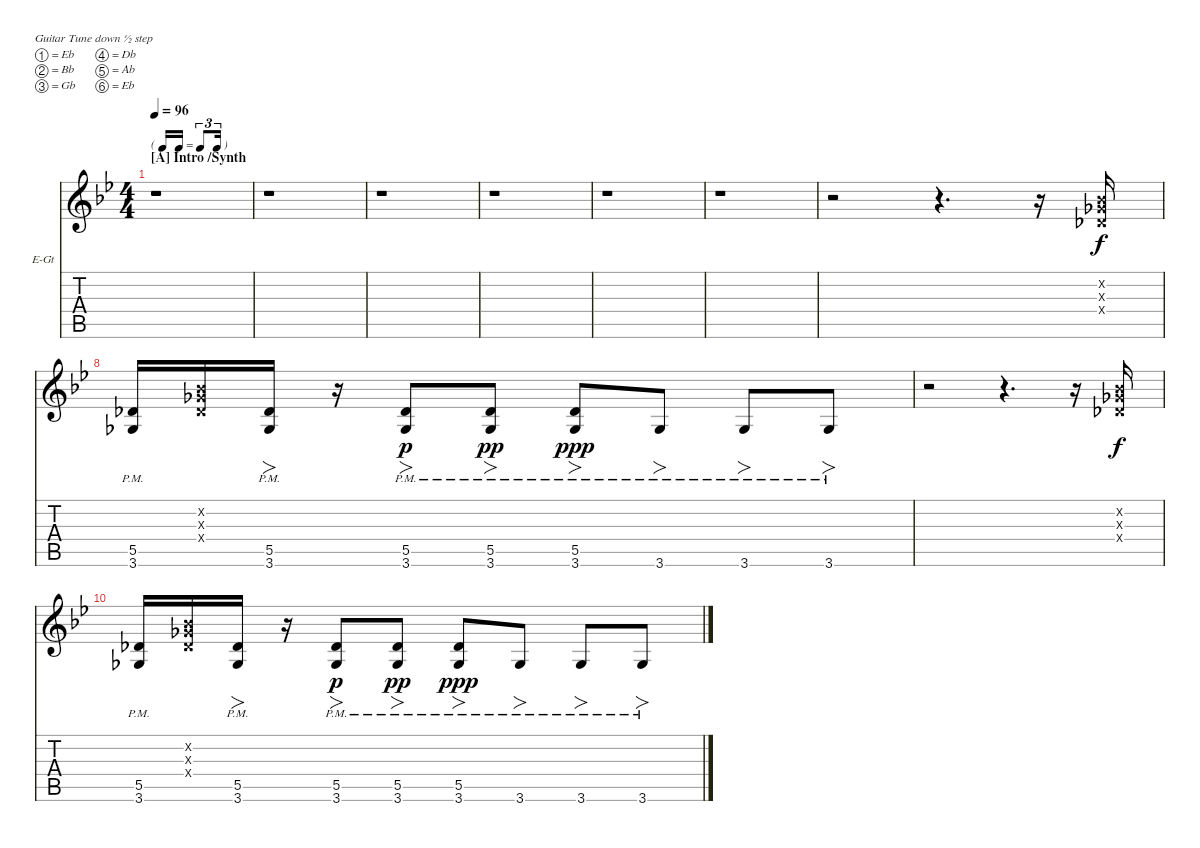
\bracketExtendMode nobrackets
\firstSystemTrackNameOrientation horizontal
\otherSystemsTrackNameOrientation horizontal
\defaultBarNumberDisplay FirstOfSystem
\track ("Guitar #2" "E-Gt") {instrument distortionguitar}
\staff {score tabs}
\tuning (Eb4 Bb3 Gb3 Db3 Ab2 Eb2)
\ts (4 4)
\tf triplet16th
\section ("A" "Intro /Synth")
\tempo 96
\clef g2
\ks bb
r.1{dy f instrument distortionguitar} |
r.1 |
r.1 |
r.1 |
r.1 |
r.1 |
\scale
0.493418 r.2 r.4{d} r.16 (0.4{x} 0.3{x} 0.2{x}).16 |
\scale
0.506516 (3.6{pm} 5.5{pm}).16 (0.4{x} 0.3{x} 0.2{x}).16 (3.6{pm} 5.5{pm}).16{fo} r.16 (5.5{pm} 3.6{pm}).8{fo dy p} (5.5{pm} 3.6{pm}).8{fo dy pp} (5.5{pm} 3.6{pm}).8{fo dy ppp} 3.6{pm}.8{fo} 3.6{pm}.8{fo} 3.6{pm}.8{fo} |
\scale
0.496698 r.2 r.4{d} r.16 (0.4{x} 0.3{x} 0.2{x}).16{dy f} |
\scale
0.502755 (3.6{pm} 5.5{pm}).16 (0.4{x} 0.3{x} 0.2{x}).16 (3.6{pm} 5.5{pm}).16{fo} r.16 (5.5{pm} 3.6{pm}).8{fo dy p} (5.5{pm} 3.6{pm}).8{fo dy pp} (5.5{pm} 3.6{pm}).8{fo dy ppp} 3.6{pm}.8{fo} 3.6{pm}.8{fo} 3.6{pm}.8{fo} |
\scale
0.508568 |
\scale
0.50915 |
\scale
0.490358 |
\scale
0.510322 |
\scale
0.489884 |
\scale
0.481279
